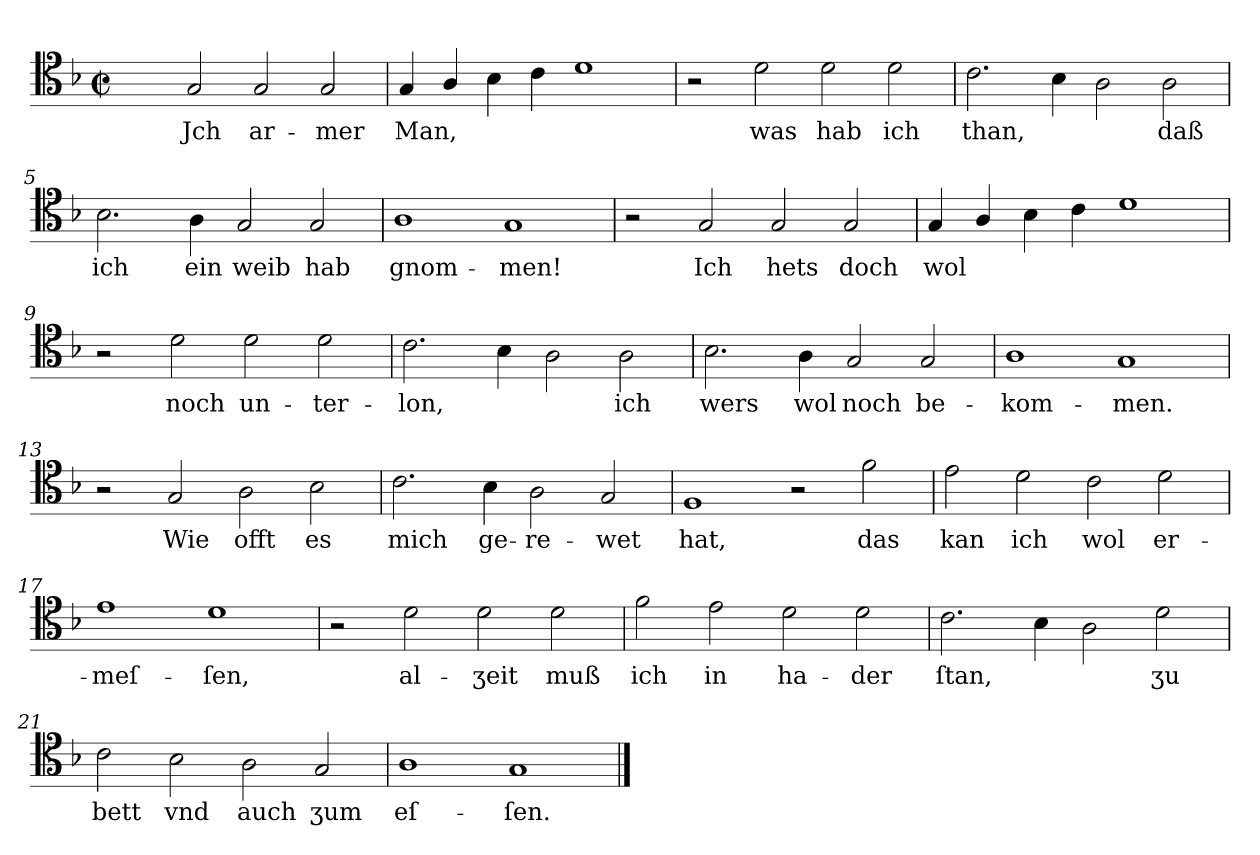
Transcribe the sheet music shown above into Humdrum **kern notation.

**kern	**text
*part1	*part1
*staff1	*staff1
*clefC4	*
*k[b-]	*
*M4/2	*
*met(c|)	*
=1	=1
2ryy	.
2G	Jch
2G	ar-
2G	-mer
=2	=2
4G	Man,
4A/	.
4B-	.
4c	.
1d	.
=3	=3
2r	.
2d	was
2d	hab
2d	ich
=4	=4
2.c	than,
4B-	.
2A	.
2A	daß
=5	=5
2.B-	ich
4A	ein
2G	weib
2G	hab
=6	=6
1A	gnom-
1G	-men!
=7	=7
2r	.
2G	Ich
2G	hets
2G	doch
=8	=8
4G	wol
4A/	.
4B-	.
4c	.
1d	.
=9	=9
2r	.
2d	noch
2d	un-
2d	-ter-
=10	=10
2.c	-lon,
4B-	.
2A	.
2A	ich
=11	=11
2.B-	wers
4A	wol
2G	noch
2G	be-
=12	=12
1A	-kom-
1G	-men.
=13	=13
2r	.
2G	Wie
2A	offt
2B-	es
=14	=14
2.c	mich
4B-	ge-
2A	-re-
2G	-wet
=15	=15
1F	hat,
2r	.
2f	das
=16	=16
2e	kan
2d	ich
2c	wol
2d	er-
=17	=17
1e	-meſ-
1d	-ſen,
=18	=18
2r	.
2d	al-
2d	-ʒeit
2d	muß
=19	=19
2f	ich
2e	in
2d	ha-
2d	-der
=20	=20
2.c	ſtan,
4B-	.
2A	.
2d	ʒu
=21	=21
2c	bett
2B-	vnd
2A	auch
2G	ʒum
=22	=22
1A	eſ-
1G/	-ſen.
==	==
*-	*-
